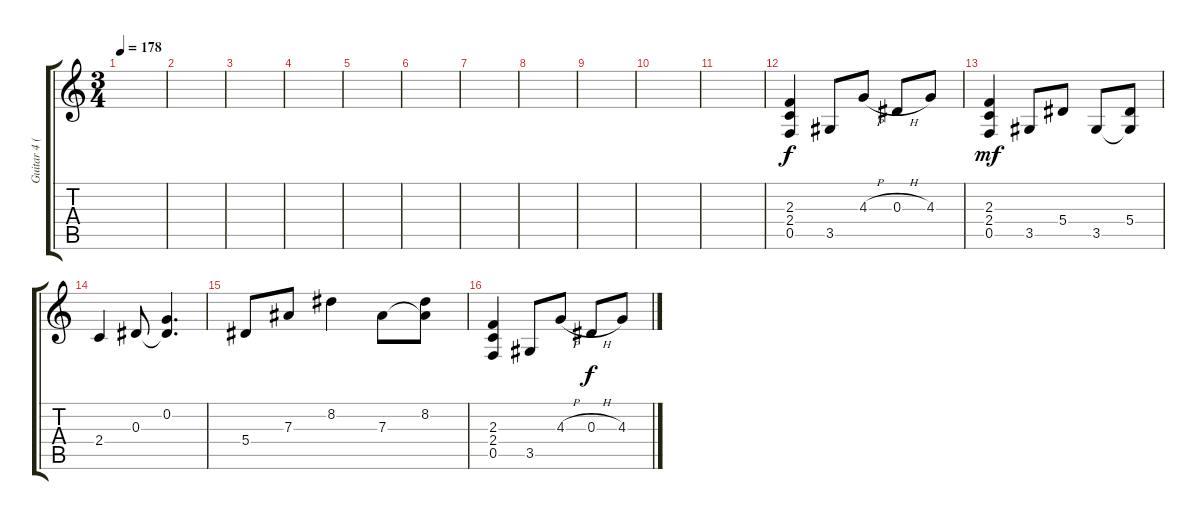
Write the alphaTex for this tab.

\track ("Guitar 4 (Rhytm)" "Guitar 4 (") {instrument distortionguitar}
\staff {score tabs}
\tuning (C4 G3 Eb3 Bb2 F2 C2) {hide}
\ts (3 4)
\tempo 178
\clef g2
\ks c
|
|
|
|
|
|
|
|
|
|
|
(2.3 2.4 0.5).4{balance 2} 3.5.8 4.3{h}.8 0.3{h}.8{dy f} 4.3.8 |
(2.3 2.4 0.5).4{dy mf} 3.5.8 5.4.8 3.5.8 (5.4 3.5{t}).8 |
2.4.4 0.3.8 (0.2 0.3{t}).4{d} |
5.4.8 7.3.8 8.2.4 7.3.8 (8.2 7.3{t}).8 |
(2.3 2.4 0.5).4 3.5.8 4.3{h}.8 0.3{h}.8{dy f} 4.3.8
